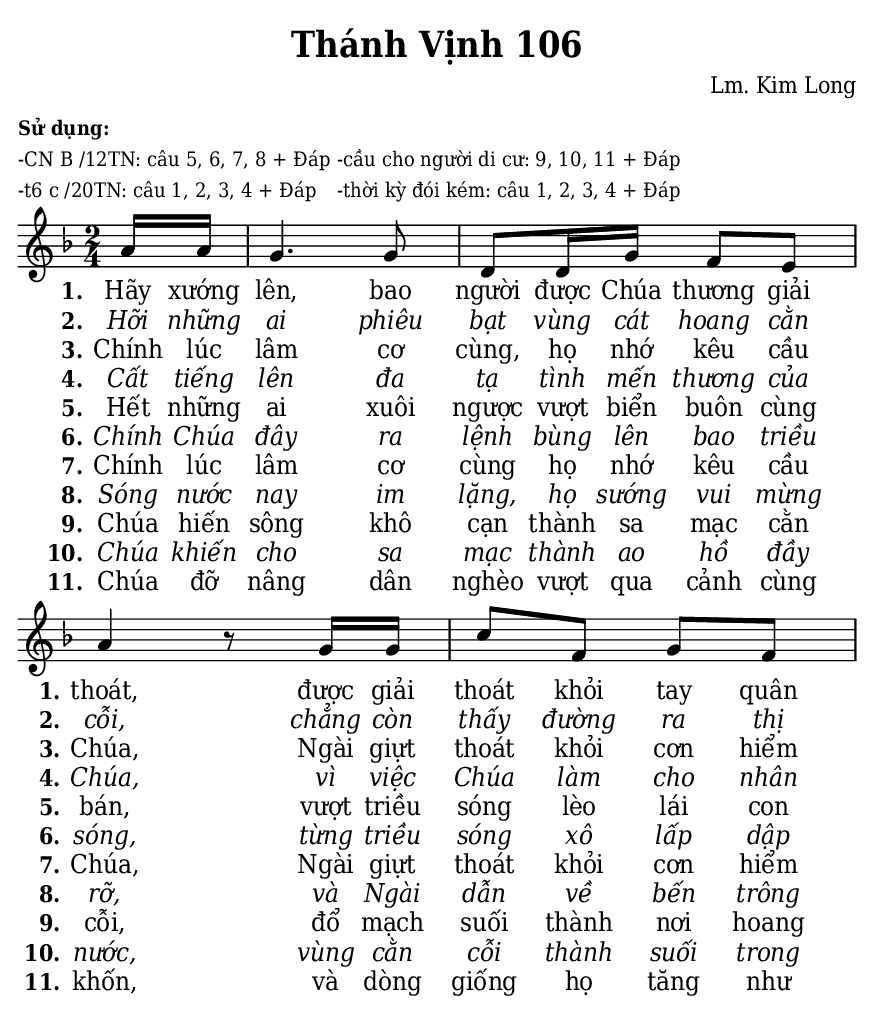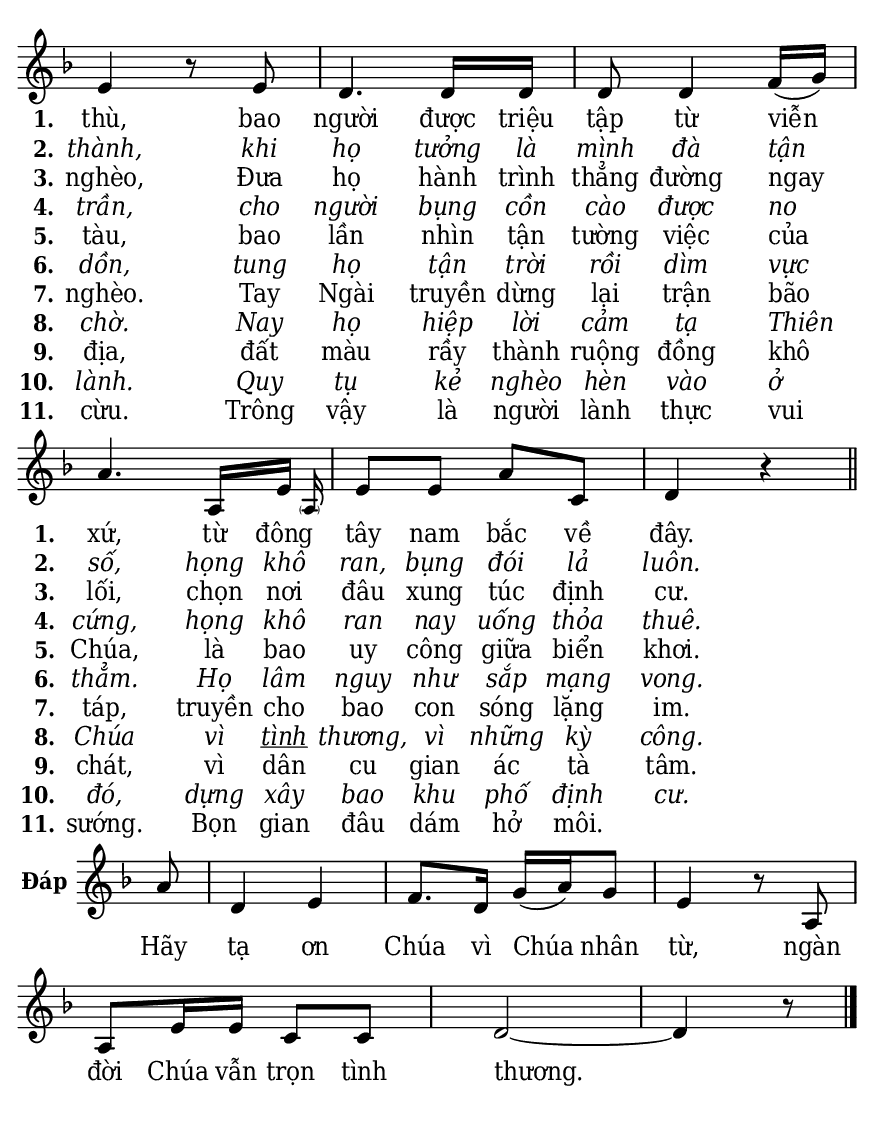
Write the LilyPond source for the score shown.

% Cài đặt chung
\version "2.22.1"
\include "english.ly"

\header {
  title = "Thánh Vịnh 106"
  composer = "Lm. Kim Long"
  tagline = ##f
}

% mã nguồn cho những chức năng chưa hỗ trợ trong phiên bản lilypond hiện tại
% cung cấp bởi cộng đồng lilypond khi gửi email đến lilypond-user@gnu.org
% in số phiên khúc trên mỗi dòng
#(define (add-grob-definition grob-name grob-entry)
     (set! all-grob-descriptions
           (cons ((@@ (lily) completize-grob-entry)
                  (cons grob-name grob-entry))
                 all-grob-descriptions)))

#(add-grob-definition
    'StanzaNumberSpanner
    `((direction . ,LEFT)
      (font-series . bold)
      (padding . 1.0)
      (side-axis . ,X)
      (stencil . ,ly:text-interface::print)
      (X-offset . ,ly:side-position-interface::x-aligned-side)
      (Y-extent . ,grob::always-Y-extent-from-stencil)
      (meta . ((class . Spanner)
               (interfaces . (font-interface
                              side-position-interface
                              stanza-number-interface
                              text-interface))))))

\layout {
    \context {
      \Global
      \grobdescriptions #all-grob-descriptions
    }
    \context {
      \Score
      \remove Stanza_number_align_engraver
      \consists
        #(lambda (context)
           (let ((texts '())
                 (syllables '()))
             (make-engraver
              (acknowledgers
               ((stanza-number-interface engraver grob source-engraver)
                  (set! texts (cons grob texts)))
               ((lyric-syllable-interface engraver grob source-engraver)
                  (set! syllables (cons grob syllables))))
              ((stop-translation-timestep engraver)
                 (for-each
                  (lambda (text)
                    (for-each
                     (lambda (syllable)
                       (ly:pointer-group-interface::add-grob
                        text
                        'side-support-elements
                        syllable))
                     syllables))
                  texts)
                 (set! syllables '())))))
    }
    \context {
      \Lyrics
      \remove Stanza_number_engraver
      \consists
        #(lambda (context)
           (let ((text #f)
                 (last-stanza #f))
             (make-engraver
              ((process-music engraver)
                 (let ((stanza (ly:context-property context 'stanza #f)))
                   (if (and stanza (not (equal? stanza last-stanza)))
                       (let ((column (ly:context-property context
'currentCommandColumn)))
                         (set! last-stanza stanza)
                         (if text
                             (ly:spanner-set-bound! text RIGHT column))
                         (set! text (ly:engraver-make-grob engraver
'StanzaNumberSpanner '()))
                         (ly:grob-set-property! text 'text stanza)
                         (ly:spanner-set-bound! text LEFT column)))))
              ((finalize engraver)
                 (if text
                     (let ((column (ly:context-property context
'currentCommandColumn)))
                       (ly:spanner-set-bound! text RIGHT column)))))))
      \override StanzaNumberSpanner.horizon-padding = 10000
    }
}

stanzaReminderOff =
  \temporary \override StanzaNumberSpanner.after-line-breaking =
     #(lambda (grob)
        ;; Can be replaced with (not (first-broken-spanner? grob)) in 2.23.
        (if (let ((siblings (ly:spanner-broken-into (ly:grob-original grob))))
              (and (pair? siblings)
                   (not (eq? grob (car siblings)))))
            (ly:grob-suicide! grob)))

stanzaReminderOn = \undo \stanzaReminderOff
% kết thúc mã nguồn

% Nhạc
nhacPhanMot = \relative c'' {
  \key f \major
  \time 2/4
  \partial 8 a16 a |
  g4. g8 |
  d d16 g f8 e |
  a4 r8 g16 g |
  c8 f, g f |
  e4 r8 e |
  d4. d16 d |
  d8 d4 f16 (g) |
  a4. a,16
  <<
    {
      \voiceOne
      e'
    }
    \new Voice = "splitpart" {
      \voiceTwo
      \stemUp
      \once \override NoteColumn.force-hshift = #2
      \tweak font-size #-2
      \parenthesize
      a,
    }
  >>
  \oneVoice \stemNeutral
  e'8 e a c, |
  d4 r \bar "||"
}

nhacPhanHai = \relative c'' {
  \key f \major
  \time 2/4
  \partial 8 a8 |
  d,4 e |
  f8. d16 g (a) g8 |
  e4 r8 a, |
  a e'16 e c8 c |
  d2 ~ |
  d4 r8 \bar "|."
}

% Lời
loiPhanMot = \lyricmode {
  <<
    {
      \set stanza = "1."
      Hãy xướng lên, bao người được Chúa thương giải thoát,
      được giải thoát khỏi tay quân thù,
      bao người được triệu tập từ viễn xứ,
      từ đông tây nam bắc về đây.
    }
    \new Lyrics {
	    \set associatedVoice = "beSop"
	    \set stanza = "2."
      \override Lyrics.LyricText.font-shape = #'italic
      Hỡi những ai phiêu bạt vùng cát hoang cằn cỗi,
      chẳng còn thấy đường ra thị thành,
      khi họ tưởng là mình đà tận số,
      họng khô ran, bụng đói lả luôn.
    }
    \new Lyrics {
	    \set associatedVoice = "beSop"
	    \set stanza = "3."
      Chính lúc lâm cơ cùng, họ nhớ kêu cầu Chúa,
      Ngài giựt thoát khỏi cơn hiểm nghèo,
      Đưa họ hành trình thẳng đường ngay lối,
      chọn nơi đâu xung túc định cư.
    }
    \new Lyrics {
	    \set associatedVoice = "beSop"
	    \set stanza = "4."
      \override Lyrics.LyricText.font-shape = #'italic
      Cất tiếng lên đa tạ tình mến thương của Chúa,
      vì việc Chúa làm cho nhân trần,
      cho người bụng cồn cào được no cứng,
      họng khô ran nay uống thỏa thuê.
    }
    \new Lyrics {
	    \set associatedVoice = "beSop"
	    \set stanza = "5."
      Hết những ai xuôi ngược vượt biển buôn cùng bán,
      vượt triều sóng lèo lái con tàu,
      bao lần nhìn tận tường việc của Chúa,
      là bao uy công giữa biển khơi.
    }
    \new Lyrics {
	    \set associatedVoice = "beSop"
	    \set stanza = "6."
      \override Lyrics.LyricText.font-shape = #'italic
      Chính Chúa đây ra lệnh bùng lên bao triều sóng,
      từng triều sóng xô lấp dập dồn,
      tung họ tận trời rồi dìm vực thẳm.
      Họ lâm nguy như sắp mạng vong.
    }
    \new Lyrics {
	    \set associatedVoice = "beSop"
	    \set stanza = "7."
      Chính lúc lâm cơ cùng họ nhớ kêu cầu Chúa,
      Ngài giựt thoát khỏi cơn hiểm nghèo.
      Tay Ngài truyền dừng lại trận bão táp,
      truyền cho bao con sóng lặng im.
    }
    \new Lyrics {
	    \set associatedVoice = "beSop"
	    \set stanza = "8."
      \override Lyrics.LyricText.font-shape = #'italic
      Sóng nước nay im lặng, họ sướng vui mừng rỡ,
      và Ngài dẫn về bến trông chờ.
      Nay họ hiệp lời cảm tạ Thiên Chúa
      vì \markup { \underline "tình" } thương, vì những kỳ công.
    }
    \new Lyrics {
	    \set associatedVoice = "beSop"
	    \set stanza = "9."
      Chúa hiến sông khô cạn thành sa mạc cằn cỗi,
      đổ mạch suối thành nơi hoang địa,
      đất màu rầy thành ruộng đồng khô chát,
      vì dân cu gian ác tà tâm.
    }
    \new Lyrics {
	    \set associatedVoice = "beSop"
	    \set stanza = "10."
      \override Lyrics.LyricText.font-shape = #'italic
      Chúa khiến cho sa mạc thành ao hồ đầy nước,
      vùng cằn cỗi thành suối trong lành.
      Quy tụ kẻ nghèo hèn vào ở đó,
      dựng xây bao khu phố định cư.
    }
    \new Lyrics {
	    \set associatedVoice = "beSop"
	    \set stanza = "11."
      Chúa đỡ nâng dân nghèo vượt qua cảnh cùng khốn,
      và dòng giống họ tăng như cừu.
      Trông vậy là người lành thực vui sướng.
      Bọn gian đâu dám hở môi.
    }
  >>
}

loiPhanHai = \lyricmode {
  Hãy tạ ơn Chúa vì Chúa nhân từ,
  ngàn đời Chúa vẫn trọn tình thương.
}

% Dàn trang
\paper {
  #(set-paper-size "a5")
  top-margin = 3\mm
  bottom-margin = 3\mm
  left-margin = 3\mm
  right-margin = 3\mm
  indent = #0
  #(define fonts
	 (make-pango-font-tree "Deja Vu Serif Condensed"
	 		       "Deja Vu Serif Condensed"
			       "Deja Vu Serif Condensed"
			       (/ 20 20)))
  print-page-number = ##f
  ragged-bottom = ##t
}

\markup {
  \vspace #1
  %\fill-line {
    \column {
      \left-align {
        \line { \bold \small "Sử dụng:" }
        \line { \small "-CN B /12TN: câu 5, 6, 7, 8 + Đáp" }
        \line { \small "-t6 c /20TN: câu 1, 2, 3, 4 + Đáp" }
      }
    }
    \column {
      \left-align {
        \line { \small " " }
        \line { \small "-cầu cho người di cư: 9, 10, 11 + Đáp" }
        \line { \small "-thời kỳ đói kém: câu 1, 2, 3, 4 + Đáp" }
      }
    }
  %}
}

\score {
  <<
    \new Staff <<
        \clef treble
        \new Voice = beSop {
          \nhacPhanMot
        }
      \new Lyrics \lyricsto beSop \loiPhanMot
    >>
  >>
  \layout {
    \override Lyrics.LyricSpace.minimum-distance = #1
    \override Score.BarNumber.break-visibility = ##(#f #f #f)
    \override Score.SpacingSpanner.uniform-stretching = ##t
    ragged-last = ##f
  }
}

\score {
  <<
    \new Staff \with {
      \remove "Time_signature_engraver"
      instrumentName = \markup { \bold "Đáp" }} <<
        \clef treble
        \new Voice = beSop {
          \nhacPhanHai
        }
      \new Lyrics \lyricsto beSop \loiPhanHai
    >>
  >>
  \layout {
    indent = 10
    \override Lyrics.LyricSpace.minimum-distance = #0.6
    \override Score.BarNumber.break-visibility = ##(#f #f #f)
    \override Score.SpacingSpanner.uniform-stretching = ##t
    ragged-last = ##f
  }
}
